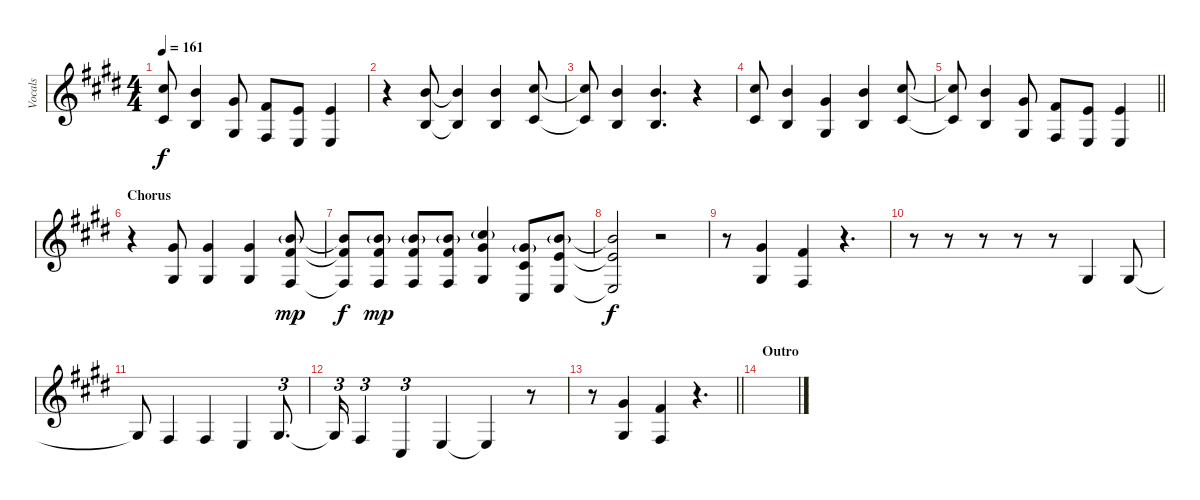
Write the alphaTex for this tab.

\track ("Vocals" "Vocals") {instrument tenorsax}
\staff {score}
\tuning (E4 B3 G3 D3 A2 E2) {hide}
\ts (4 4)
\tempo 161
\clef g2
\ks e
(9.1{t} 2.2{t}).8{dy f} (7.1 0.2).4 (4.1 1.3).8 (2.1 4.4).8 (0.1 2.4).8 (0.1 2.4).4 |
r.4 (7.1 0.2).8 (7.1{t} 0.2{t}).4 (7.1 0.2).4 (9.1 2.2).8 |
(9.1{t} 2.2{t}).8 (7.1 0.2).4 (7.1 0.2).4{d} r.4 |
(9.1 2.2).8 (7.1 0.2).4 (4.1 1.3).4 (7.1 0.2).4 (9.1 2.2).8 |
\barLineRight lightlight
(9.1{t} 2.2{t}).8 (7.1 0.2).4 (4.1 1.3).8 (2.1 4.4).8 (0.1 2.4).8 (0.1 2.4).4 |
\section ("" "Chorus")
r.4 (4.1 1.3).8 (4.1 1.3).4 (4.1 1.3).4 (7.1{g} 7.2 4.4).8{dy mp} |
(7.1{t} 7.2{t} 4.4{t}).8{dy f} (7.1{g} 7.2 4.4).8{dy mp} (7.1{g} 7.2 4.4).8 (7.1{g} 7.2 4.4).8 (9.1{g} 9.2 1.3).4 (4.1{g} 2.2 4.5).8 (0.1 12.2{g} 2.4).8 |
(0.1{t} 12.2{t} 2.4{t}).2{dy f} r.2 |
r.8 (4.1 1.3).4 (2.1 4.4).4 r.4{d} |
r.8 r.8 r.8 r.8 r.8 1.3.4 1.3.8 |
1.3{t}.8 4.4.4 4.4.4 2.4.4 1.3.8{d tu (3 2)} |
1.3{t}.16{tu (3 2)} 4.4.4{tu (3 2)} 4.5.4{tu (3 2)} 2.4.4 2.4{t}.4 r.8 |
\barLineRight lightlight
r.8 (4.1 1.3).4 (2.1 4.4).4 r.4{d} |
\section ("" "Outro")
